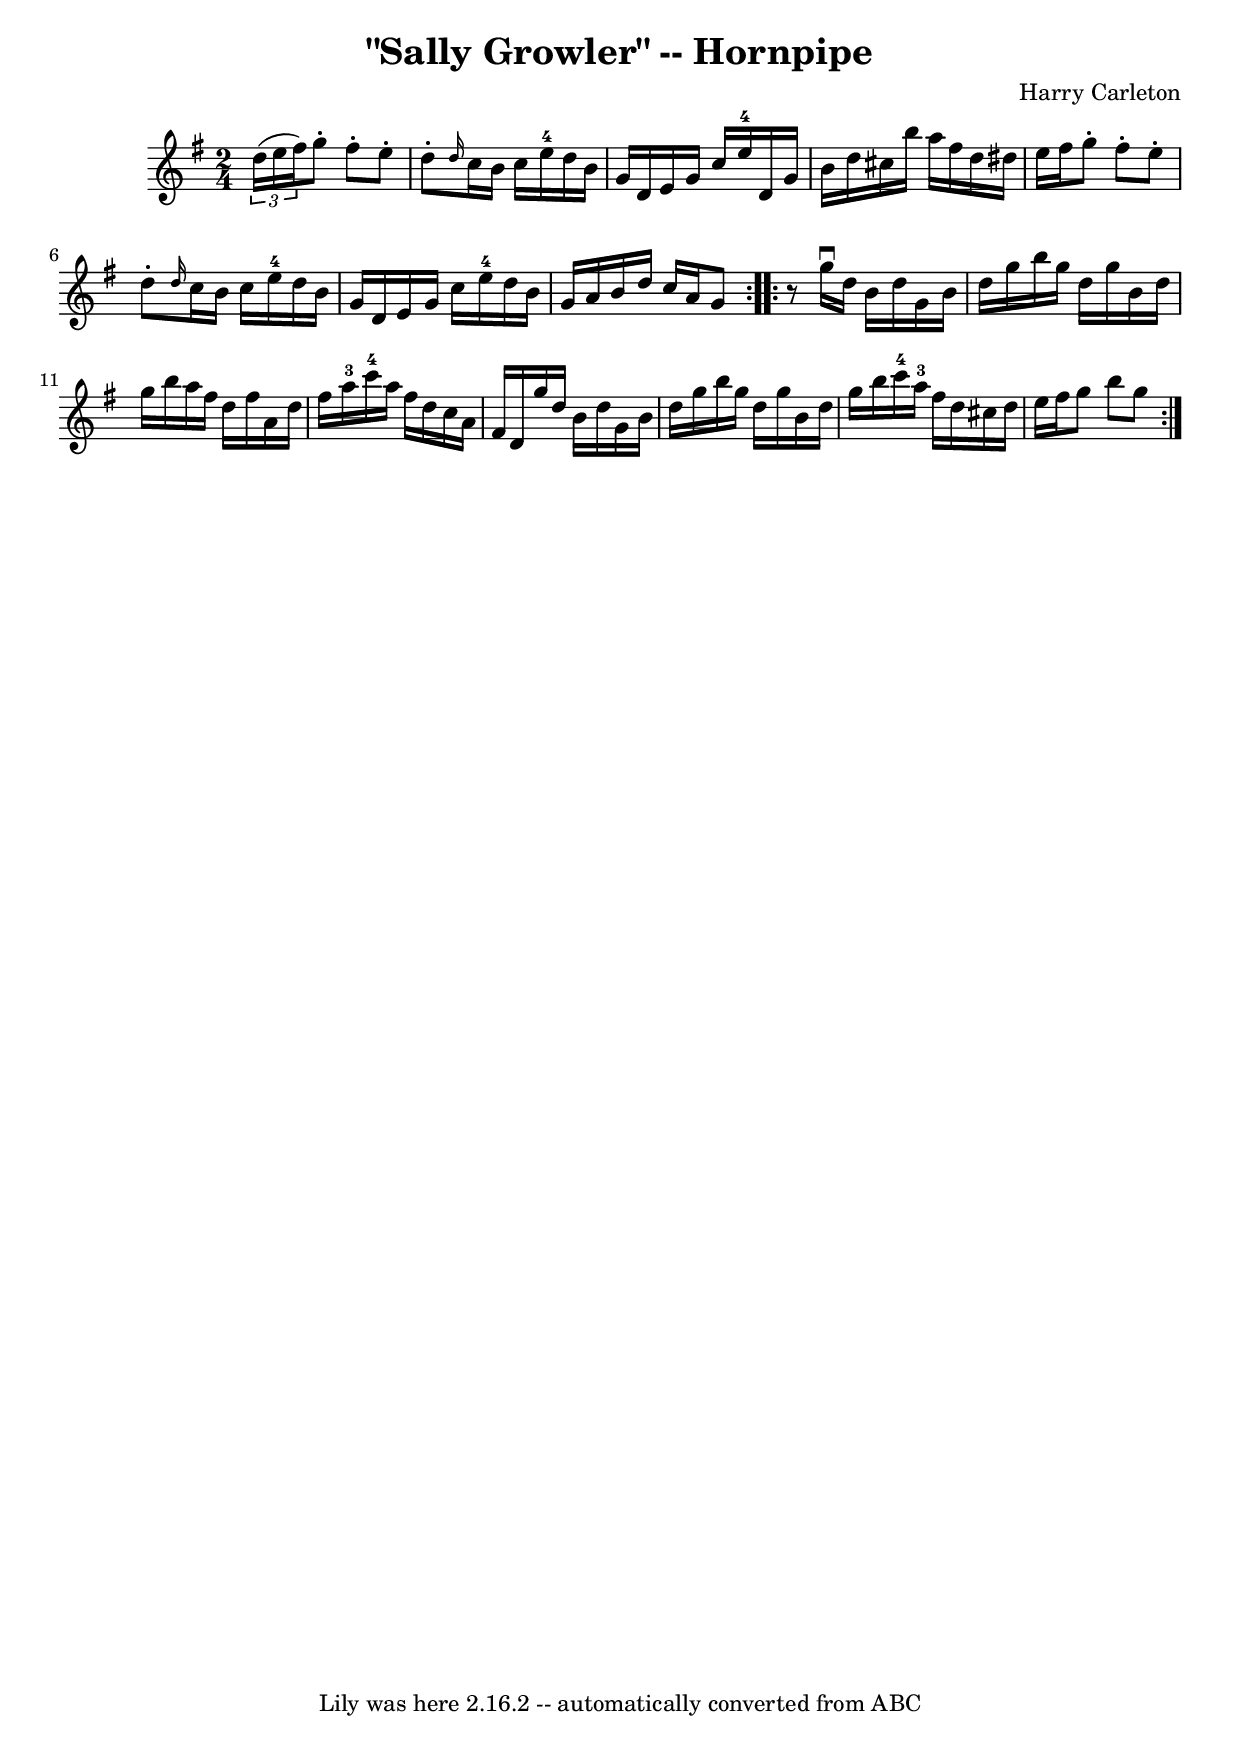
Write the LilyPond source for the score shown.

\version "2.16.2"
\include "Mammoth.ily"
\header {
  %% book = "Cole's 1000 Fiddle Tunes"
  composer = "Harry Carleton"
  crossRefNumber = "1"
  footnotes = ""
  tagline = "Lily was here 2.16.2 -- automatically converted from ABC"
  title = "\"Sally Growler\" -- Hornpipe"

}
voicedefault =  {



  \repeat volta 2 {

    \time 2/4 
    \key g \major
    \times 2/3 { d''16 (e''16 fis''16) 
	       } 
    |
    g''8-. fis''8-. e''8-. d''8-. |
    \grace { d''16  

	   } c''16 b'16 c''16 e''16-4 d''16 b'16 g'16 d'16  
    |
    e'16 g'16 c''16 e''16-4 d'16 g'16 b'16    
    d''16  |
    cis''16 b''16 a''16 fis''16 d''16 dis''16    
    e''16 fis''16  |
    g''8-. fis''8-. e''8-. d''8-. |
    
    \grace { d''16  
	   } c''16 b'16 c''16 e''16-4 d''16 b'16    
    g'16 d'16  |
    e'16 g'16 c''16 e''16-4 d''16 b'16    
    g'16 a'16  |
    b'16 d''16 c''16 a'16 g'8  
  }     

  \repeat volta 2 {
    r8 |
    g''16^\downbow d''16 b'16 d''16    
    g'16 b'16 d''16 g''16  |
    b''16 g''16 d''16 g''16    
    b'16 d''16 g''16 b''16  |
    a''16 fis''16 d''16    
    fis''16 a'16 d''16 fis''16 a''16-3 |
    c'''16-4   
    a''16 fis''16 d''16 c''16 a'16 fis'16 d'16  |
    
    g''16 d''16 b'16 d''16 g'16 b'16 d''16 g''16  |
    
    b''16 g''16 d''16 g''16 b'16 d''16 g''16 b''16  |
    
    c'''16-4 a''16-3 fis''16 d''16 cis''16 d''16 e''16    
    fis''16  |
    g''8 b''8 g''8  
  }   

}

\score{
  <<

    \context Staff="default"
    {
      \voicedefault 
      
    }

  >>
  \layout {
    
  }
  \midi {
  }

}
